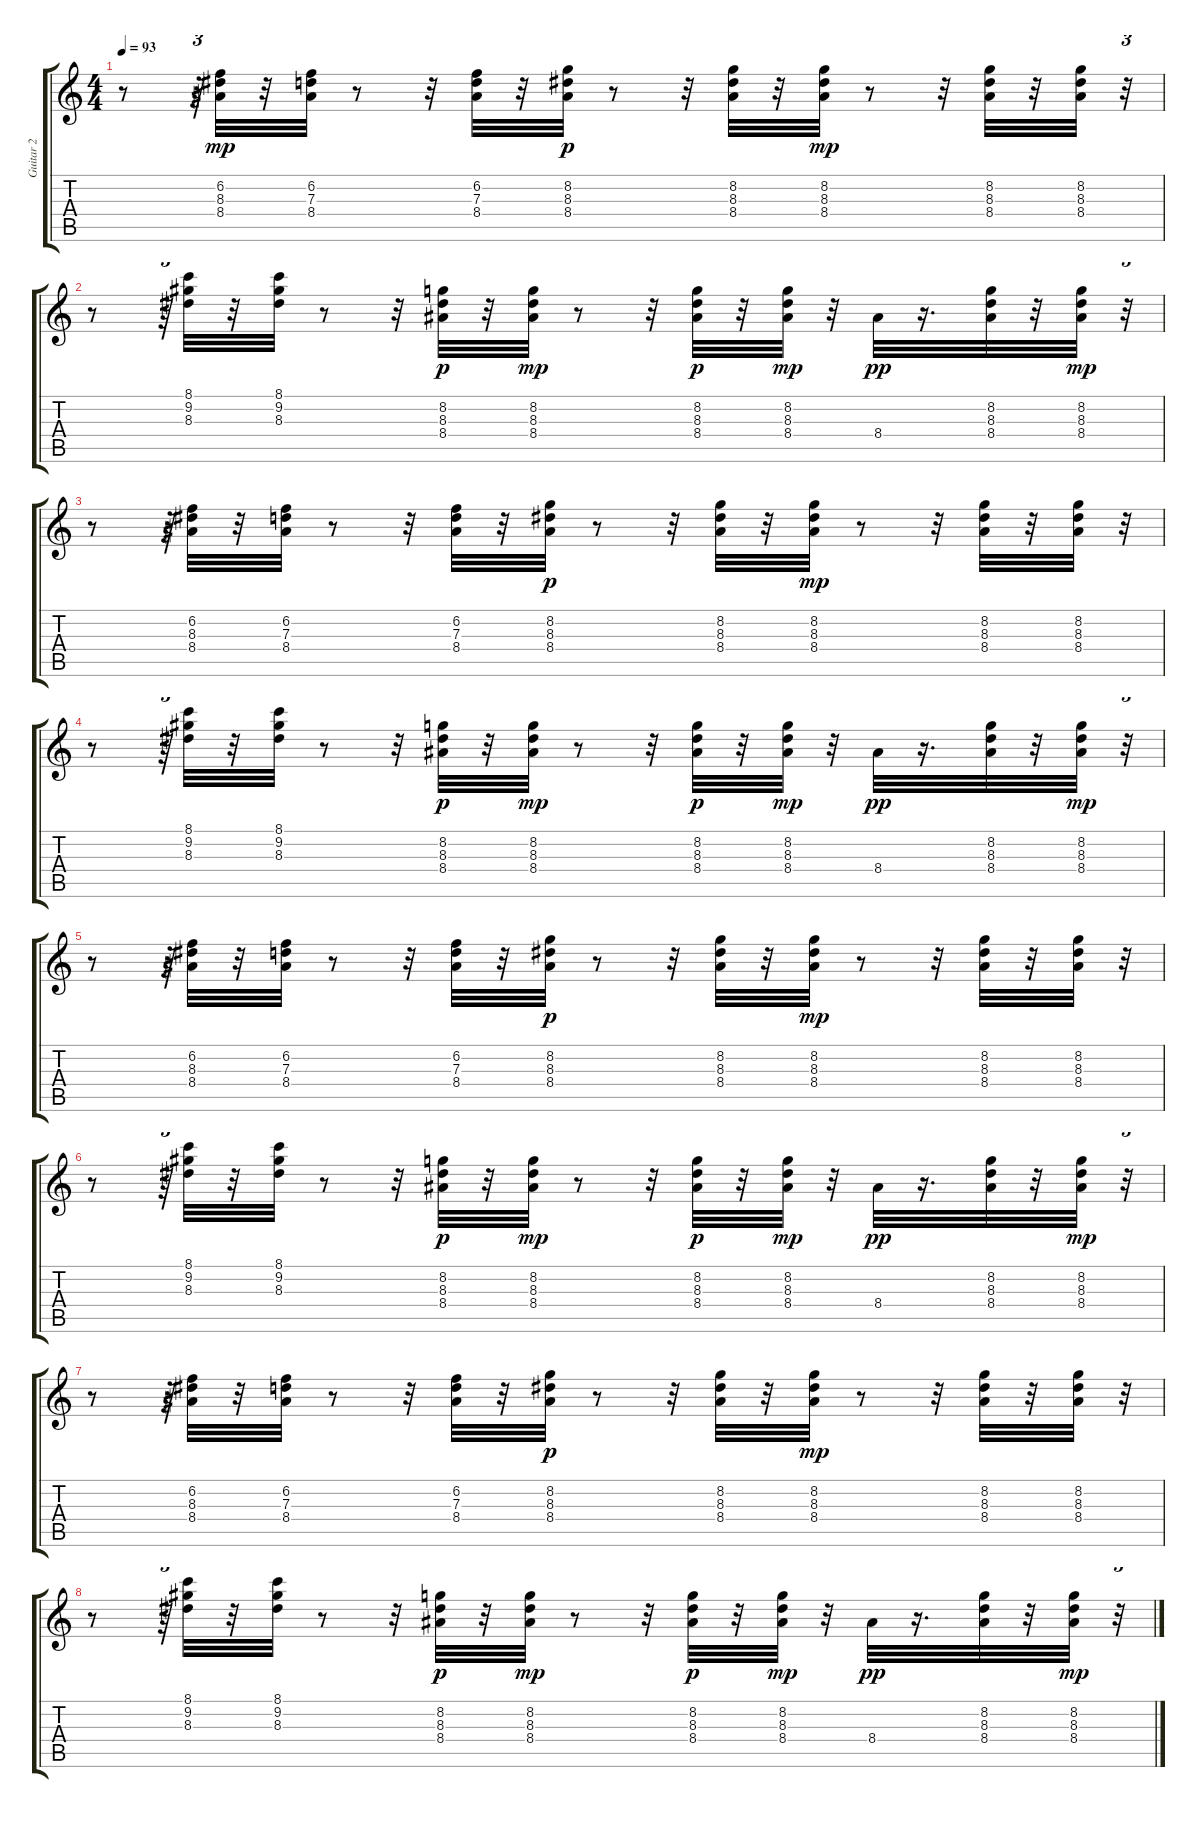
\track ("Guitar 2" "Guitar 2") {instrument electricguitarmuted}
\staff {score tabs}
\tuning (E4 B3 G3 D3 A2 E2) {hide}
\ts (4 4)
\tempo 93
\clef g2
\ks c
r.8{dy mf} r.64{tu (3 2)} (6.2 8.3 8.4).32{dy mp} r.32 (6.2 7.3 8.4).32 r.8 r.32 (6.2 7.3 8.4).32 r.32 (8.2 8.3 8.4).32{dy p} r.8 r.32 (8.2 8.3 8.4).32 r.32 (8.2 8.3 8.4).32{dy mp} r.8 r.32 (8.2 8.3 8.4).32 r.32 (8.2 8.3 8.4).32 r.32{tu (3 2)} |
r.8 r.64{tu (3 2)} (8.1 9.2 8.3).32 r.32 (8.1 9.2 8.3).32 r.8 r.32 (8.2 8.3 8.4).32{dy p} r.32 (8.2 8.3 8.4).32{dy mp} r.8 r.32 (8.2 8.3 8.4).32{dy p} r.32 (8.2 8.3 8.4).32{dy mp} r.32 8.4.32{dy pp} r.16{d} (8.2 8.3 8.4).32 r.32 (8.2 8.3 8.4).32{dy mp} r.32{tu (3 2)} |
r.8 r.64{tu (3 2)} (6.2 8.3 8.4).32 r.32 (6.2 7.3 8.4).32 r.8 r.32 (6.2 7.3 8.4).32 r.32 (8.2 8.3 8.4).32{dy p} r.8 r.32 (8.2 8.3 8.4).32 r.32 (8.2 8.3 8.4).32{dy mp} r.8 r.32 (8.2 8.3 8.4).32 r.32 (8.2 8.3 8.4).32 r.32{tu (3 2)} |
r.8 r.64{tu (3 2)} (8.1 9.2 8.3).32 r.32 (8.1 9.2 8.3).32 r.8 r.32 (8.2 8.3 8.4).32{dy p} r.32 (8.2 8.3 8.4).32{dy mp} r.8 r.32 (8.2 8.3 8.4).32{dy p} r.32 (8.2 8.3 8.4).32{dy mp} r.32 8.4.32{dy pp} r.16{d} (8.2 8.3 8.4).32 r.32 (8.2 8.3 8.4).32{dy mp} r.32{tu (3 2)} |
r.8 r.64{tu (3 2)} (6.2 8.3 8.4).32 r.32 (6.2 7.3 8.4).32 r.8 r.32 (6.2 7.3 8.4).32 r.32 (8.2 8.3 8.4).32{dy p} r.8 r.32 (8.2 8.3 8.4).32 r.32 (8.2 8.3 8.4).32{dy mp} r.8 r.32 (8.2 8.3 8.4).32 r.32 (8.2 8.3 8.4).32 r.32{tu (3 2)} |
r.8 r.64{tu (3 2)} (8.1 9.2 8.3).32 r.32 (8.1 9.2 8.3).32 r.8 r.32 (8.2 8.3 8.4).32{dy p} r.32 (8.2 8.3 8.4).32{dy mp} r.8 r.32 (8.2 8.3 8.4).32{dy p} r.32 (8.2 8.3 8.4).32{dy mp} r.32 8.4.32{dy pp} r.16{d} (8.2 8.3 8.4).32 r.32 (8.2 8.3 8.4).32{dy mp} r.32{tu (3 2)} |
r.8 r.64{tu (3 2)} (6.2 8.3 8.4).32 r.32 (6.2 7.3 8.4).32 r.8 r.32 (6.2 7.3 8.4).32 r.32 (8.2 8.3 8.4).32{dy p} r.8 r.32 (8.2 8.3 8.4).32 r.32 (8.2 8.3 8.4).32{dy mp} r.8 r.32 (8.2 8.3 8.4).32 r.32 (8.2 8.3 8.4).32 r.32{tu (3 2)} |
r.8 r.64{tu (3 2)} (8.1 9.2 8.3).32 r.32 (8.1 9.2 8.3).32 r.8 r.32 (8.2 8.3 8.4).32{dy p} r.32 (8.2 8.3 8.4).32{dy mp} r.8 r.32 (8.2 8.3 8.4).32{dy p} r.32 (8.2 8.3 8.4).32{dy mp} r.32 8.4.32{dy pp} r.16{d} (8.2 8.3 8.4).32 r.32 (8.2 8.3 8.4).32{dy mp} r.32{tu (3 2)}
